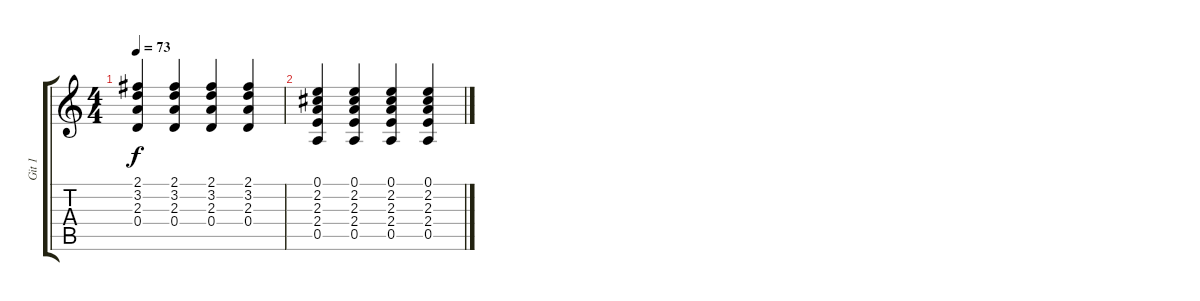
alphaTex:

\track ("Git 1" "Git 1") {instrument overdrivenguitar}
\staff {score tabs}
\tuning (E4 B3 G3 D3 A2 E2) {hide}
\ts (4 4)
\tempo 73
\clef g2
\ks c
(2.1 3.2 2.3 0.4).4{dy f} (2.1 3.2 2.3 0.4).4 (2.1 3.2 2.3 0.4).4 (2.1 3.2 2.3 0.4).4 |
(0.1 2.2 2.3 2.4 0.5).4 (0.1 2.2 2.3 2.4 0.5).4 (0.1 2.2 2.3 2.4 0.5).4 (0.1 2.2 2.3 2.4 0.5).4
